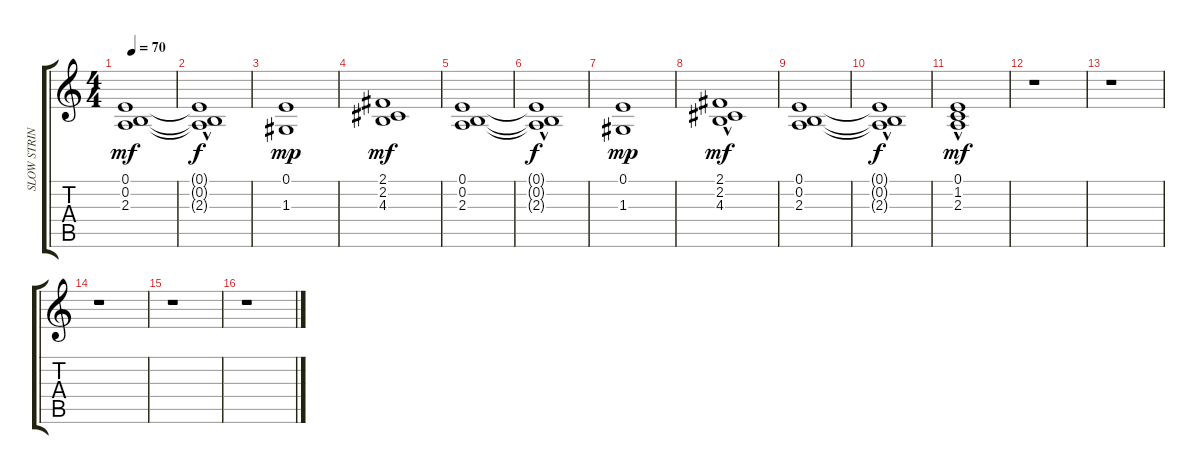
\track ("SLOW STRIN" "SLOW STRIN") {instrument stringensemble2}
\staff {score tabs}
\tuning (E4 B3 G3 D3 A2 E2) {hide}
\ts (4 4)
\tempo 70
\clef g2
\ks c
(0.1 0.2 2.3).1{dy mf} |
(0.1{hac t} 0.2{t} 2.3{hac t}).1{dy f} |
(0.1 1.3).1{dy mp} |
(2.1 2.2 4.3).1{dy mf} |
(0.1 0.2 2.3).1 |
(0.1{hac t} 0.2{t} 2.3{hac t}).1{dy f} |
(0.1 1.3).1{dy mp} |
(2.1{hac} 2.2 4.3).1{dy mf} |
(0.1 0.2 2.3).1 |
(0.1{hac t} 0.2{t} 2.3{hac t}).1{dy f} |
(0.1 1.2{hac} 2.3{hac}).1{dy mf} |
r.1 |
r.1 |
r.1 |
r.1 |
r.1
